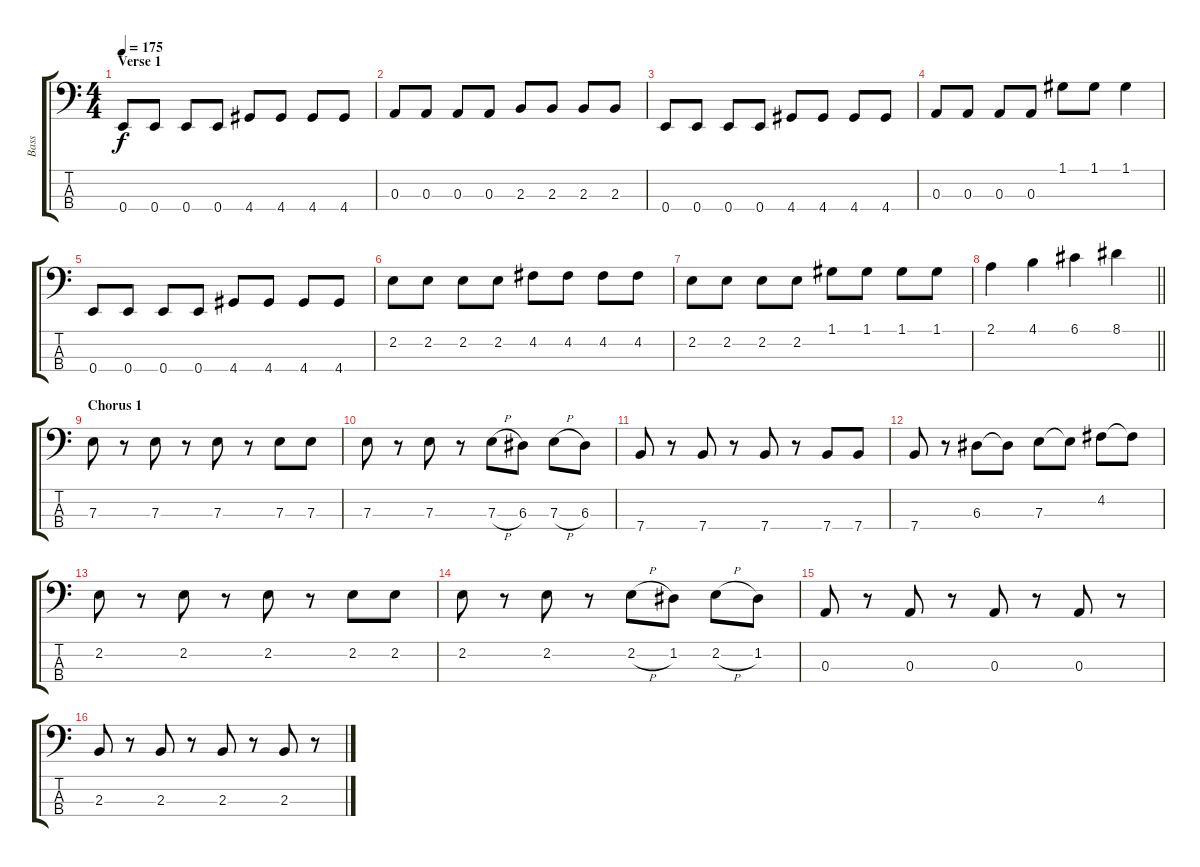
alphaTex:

\track ("Bass" "Bass") {instrument electricbasspick}
\staff {score tabs}
\tuning (G2 D2 A1 E1) {hide}
\ts (4 4)
\section ("" "Verse 1")
\tempo 175
\clef f4
\ks c
0.4.8{dy f} 0.4.8 0.4.8 0.4.8 4.4.8 4.4.8 4.4.8 4.4.8 |
0.3.8 0.3.8 0.3.8 0.3.8 2.3.8 2.3.8 2.3.8 2.3.8 |
0.4.8 0.4.8 0.4.8 0.4.8 4.4.8 4.4.8 4.4.8 4.4.8 |
0.3.8 0.3.8 0.3.8 0.3.8 1.1.8 1.1.8 1.1.4 |
0.4.8 0.4.8 0.4.8 0.4.8 4.4.8 4.4.8 4.4.8 4.4.8 |
2.2.8 2.2.8 2.2.8 2.2.8 4.2.8 4.2.8 4.2.8 4.2.8 |
2.2.8 2.2.8 2.2.8 2.2.8 1.1.8 1.1.8 1.1.8 1.1.8 |
\barLineRight lightlight
2.1.4 4.1.4 6.1.4 8.1.4 |
\section ("" "Chorus 1")
7.3.8 r.8 7.3.8 r.8 7.3.8 r.8 7.3.8 7.3.8 |
7.3.8 r.8 7.3.8 r.8 7.3{h}.8 6.3.8 7.3{h}.8 6.3.8 |
7.4.8 r.8 7.4.8 r.8 7.4.8 r.8 7.4.8 7.4.8 |
7.4.8 r.8 6.3.8 6.3{t}.8 7.3.8 7.3{t}.8 4.2.8 4.2{t}.8 |
2.2.8 r.8 2.2.8 r.8 2.2.8 r.8 2.2.8 2.2.8 |
2.2.8 r.8 2.2.8 r.8 2.2{h}.8 1.2.8 2.2{h}.8 1.2.8 |
0.3.8 r.8 0.3.8 r.8 0.3.8 r.8 0.3.8 r.8 |
2.3.8 r.8 2.3.8 r.8 2.3.8 r.8 2.3.8 r.8
